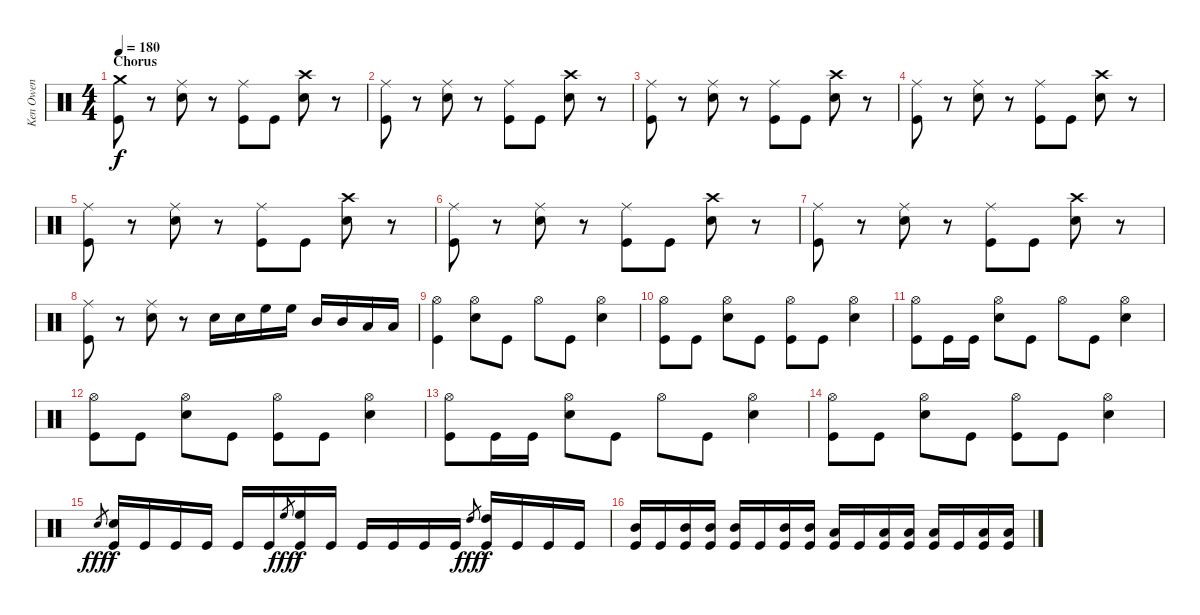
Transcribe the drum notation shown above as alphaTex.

\track ("Ken Owen" "Ken Owen") {instrument percussion}
\staff {score}
\articulation defaults
\ts (4 4)
\section ("" "Chorus")
\tempo 180
\clef neutral
\ks c
("Crash medium (hit)" "Kick (hit)").8{dy f} r.8 ("Ride (middle)" "Snare (hit) 2").8 r.8 ("Ride (middle)" "Kick (hit)").8 "Kick (hit)".8 ("Crash high (hit)" "Snare (hit) 2").8 r.8 |
("Ride (middle)" "Kick (hit)").8 r.8 ("Ride (middle)" "Snare (hit) 2").8 r.8 ("Ride (middle)" "Kick (hit)").8 "Kick (hit)".8 ("Crash high (hit)" "Snare (hit) 2").8 r.8 |
("Ride (middle)" "Kick (hit)").8 r.8 ("Ride (middle)" "Snare (hit) 2").8 r.8 ("Ride (middle)" "Kick (hit)").8 "Kick (hit)".8 ("Crash high (hit)" "Snare (hit) 2").8 r.8 |
("Ride (middle)" "Kick (hit)").8 r.8 ("Ride (middle)" "Snare (hit) 2").8 r.8 ("Ride (middle)" "Kick (hit)").8 "Kick (hit)".8 ("Crash high (hit)" "Snare (hit) 2").8 r.8 |
("Ride (middle)" "Kick (hit)").8 r.8 ("Ride (middle)" "Snare (hit) 2").8 r.8 ("Ride (middle)" "Kick (hit)").8 "Kick (hit)".8 ("Crash high (hit)" "Snare (hit) 2").8 r.8 |
("Ride (middle)" "Kick (hit)").8 r.8 ("Ride (middle)" "Snare (hit) 2").8 r.8 ("Ride (middle)" "Kick (hit)").8 "Kick (hit)".8 ("Crash high (hit)" "Snare (hit) 2").8 r.8 |
("Ride (middle)" "Kick (hit)").8 r.8 ("Ride (middle)" "Snare (hit) 2").8 r.8 ("Ride (middle)" "Kick (hit)").8 "Kick (hit)".8 ("Crash high (hit)" "Snare (hit) 2").8 r.8 |
("Ride (middle)" "Kick (hit)").8 r.8 ("Ride (middle)" "Snare (hit) 2").8 r.8 "Snare (hit) 2".16 "Snare (hit) 2".16 "High Floor Tom (hit)".16 "High Floor Tom (hit)".16 "Mid Tom (hit)".16 "Mid Tom (hit)".16 "Low Tom (hit)".16 "Low Tom (hit)".16 |
("Hi-Hat (open)" "Kick (hit)").4 ("Hi-Hat (open)" "Snare (hit) 2").8 "Kick (hit)".8 "Hi-Hat (open)".8 "Kick (hit)".8 ("Hi-Hat (open)" "Snare (hit) 2").4 |
("Hi-Hat (open)" "Kick (hit)").8 "Kick (hit)".8 ("Hi-Hat (open)" "Snare (hit) 2").8 "Kick (hit)".8 ("Hi-Hat (open)" "Kick (hit)").8 "Kick (hit)".8 ("Hi-Hat (open)" "Snare (hit) 2").4 |
("Hi-Hat (open)" "Kick (hit)").8 "Kick (hit)".16 "Kick (hit)".16 ("Hi-Hat (open)" "Snare (hit) 2").8 "Kick (hit)".8 "Hi-Hat (open)".8 "Kick (hit)".8 ("Hi-Hat (open)" "Snare (hit) 2").4 |
("Hi-Hat (open)" "Kick (hit)").8 "Kick (hit)".8 ("Hi-Hat (open)" "Snare (hit) 2").8 "Kick (hit)".8 ("Hi-Hat (open)" "Kick (hit)").8 "Kick (hit)".8 ("Hi-Hat (open)" "Snare (hit) 2").4 |
("Hi-Hat (open)" "Kick (hit)").8 "Kick (hit)".16 "Kick (hit)".16 ("Hi-Hat (open)" "Snare (hit) 2").8 "Kick (hit)".8 "Hi-Hat (open)".8 "Kick (hit)".8 ("Hi-Hat (open)" "Snare (hit) 2").4 |
("Hi-Hat (open)" "Kick (hit)").8 "Kick (hit)".8 ("Hi-Hat (open)" "Snare (hit) 2").8 "Kick (hit)".8 ("Hi-Hat (open)" "Kick (hit)").8 "Kick (hit)".8 ("Hi-Hat (open)" "Snare (hit) 2").4 |
"Snare (hit) 2".8{gr dy fff} ("Snare (hit) 2" "Kick (hit)").16{dy f} "Kick (hit)".16 "Kick (hit)".16 "Kick (hit)".16 "Kick (hit)".16 "Kick (hit)".16 "High Floor Tom (hit)".8{gr dy fff} ("High Floor Tom (hit)" "Kick (hit)").16{dy f} "Kick (hit)".16 "Kick (hit)".16 "Kick (hit)".16 "Kick (hit)".16 "Kick (hit)".16 "High Tom (hit)".8{gr dy fff} ("High Tom (hit)" "Kick (hit)").16{dy f} "Kick (hit)".16 "Kick (hit)".16 "Kick (hit)".16 |
("Mid Tom (hit)" "Kick (hit)").16 "Kick (hit)".16 ("Mid Tom (hit)" "Kick (hit)").16 ("Mid Tom (hit)" "Kick (hit)").16 ("Mid Tom (hit)" "Kick (hit)").16 "Kick (hit)".16 ("Mid Tom (hit)" "Kick (hit)").16 ("Mid Tom (hit)" "Kick (hit)").16 ("Low Tom (hit)" "Kick (hit)").16 "Kick (hit)".16 ("Low Tom (hit)" "Kick (hit)").16 ("Low Tom (hit)" "Kick (hit)").16 ("Low Tom (hit)" "Kick (hit)").16 "Kick (hit)".16 ("Low Tom (hit)" "Kick (hit)").16 ("Low Tom (hit)" "Kick (hit)").16
